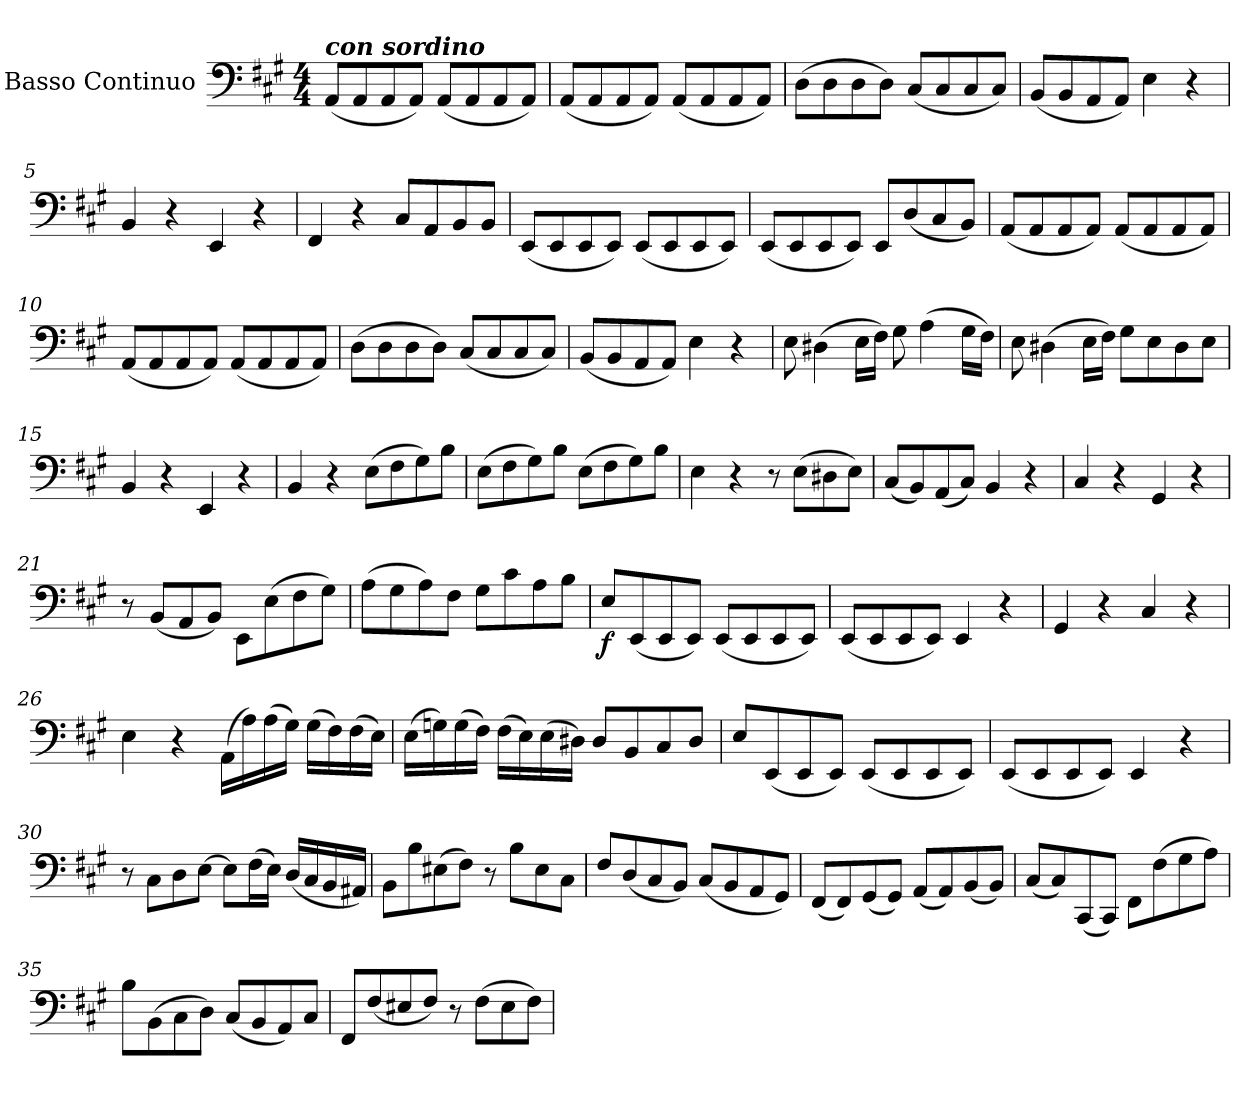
**kern	**dynam
*part1	*part1
*staff1	*staff1
*I"Basso Continuo	*
*I'B. C.	*
*clefF4	*
*k[f#c#g#]	*
*M4/4	*
=1	=1
!LO:TX:a:Bi:t=con sordino	!
(8AA/L	.
8AA/	.
8AA/	.
8AA/J)	.
(8AA/L	.
8AA/	.
8AA/	.
8AA/J)	.
=2	=2
(8AA/L	.
8AA/	.
8AA/	.
8AA/J)	.
(8AA/L	.
8AA/	.
8AA/	.
8AA/J)	.
=3	=3
(8D\L	.
8D\	.
8D\	.
8D\J)	.
(8C#/L	.
8C#/	.
8C#/	.
8C#/J)	.
!!LO:LB:g=z
=4	=4
(8BB/L	.
8BB/	.
8AA/	.
8AA/J)	.
4E\	.
4r	.
=5	=5
4BB/	.
4r	.
4EE/	.
4r	.
=6	=6
4FF#/	.
4r	.
8C#/L	.
8AA/	.
8BB/	.
8BB/J	.
!!LO:LB:g=z
=7	=7
(8EE/L	.
8EE/	.
8EE/	.
8EE/J)	.
(8EE/L	.
8EE/	.
8EE/	.
8EE/J)	.
=8	=8
(8EE/L	.
8EE/	.
8EE/	.
8EE/J)	.
8EE/L	.
(8D/	.
8C#/	.
8BB/J)	.
=9	=9
(8AA/L	.
8AA/	.
8AA/	.
8AA/J)	.
(8AA/L	.
8AA/	.
8AA/	.
8AA/J)	.
!!LO:LB:g=z
=10	=10
(8AA/L	.
8AA/	.
8AA/	.
8AA/J)	.
(8AA/L	.
8AA/	.
8AA/	.
8AA/J)	.
!!LO:LB:g=z
=11	=11
(8D\L	.
8D\	.
8D\	.
8D\J)	.
(8C#/L	.
8C#/	.
8C#/	.
8C#/J)	.
=12	=12
(8BB/L	.
8BB/	.
8AA/	.
8AA/J)	.
4E\	.
4r	.
=13	=13
8E\	.
(4D#X\	.
16E\LL	.
16F#\JJ)	.
8G#\	.
(4A\	.
16G#\LL	.
16F#\JJ)	.
!!LO:LB:g=z
=14	=14
8E\	.
(4D#X\	.
16E\LL	.
16F#\JJ)	.
8G#\L	.
8E\	.
8D#\	.
8E\J	.
=15	=15
4BB/	.
4r	.
4EE/	.
4r	.
=16	=16
4BB/	.
4r	.
(8E\L	.
8F#\	.
8G#\)	.
8B\J	.
!!LO:LB:g=z
=17	=17
(8E\L	.
8F#\	.
8G#\)	.
8B\J	.
(8E\L	.
8F#\	.
8G#\)	.
8B\J	.
=18	=18
4E\	.
4r	.
8r	.
(8E\L	.
8D#X\	.
8E\J)	.
=19	=19
(8C#/L	.
8BB/)	.
(8AA/	.
8C#/J)	.
4BB/	.
4r	.
!!LO:LB:g=z
=20	=20
4C#/	.
4r	.
4GG#/	.
4r	.
=21	=21
8r	.
(8BB/L	.
8AA/	.
8BB/J)	.
8EE\L	.
(8E\	.
8F#\	.
8G#\J)	.
=22	=22
(8A\L	.
8G#\	.
8A\)	.
8F#\J	.
8G#\L	.
8c#\	.
8A\	.
8B\J	.
!!LO:LB:g=z
=23	=23
!	!LO:DY:b
8E/L	f
(8EE/	.
8EE/	.
8EE/J)	.
(8EE/L	.
8EE/	.
8EE/	.
8EE/J)	.
=24	=24
(8EE/L	.
8EE/	.
8EE/	.
8EE/J)	.
4EE/	.
4r	.
=25	=25
4GG#/	.
4r	.
4C#/	.
4r	.
!!LO:LB:g=z
=26	=26
4E\	.
4r	.
(16AA\LL	.
16A\)	.
(16A\	.
16G#\JJ)	.
(16G#\LL	.
16F#\)	.
(16F#\	.
16E\JJ)	.
=27	=27
(16E\LL	.
16Gn\)	.
(16G\	.
16F#\JJ)	.
(16F#\LL	.
16E\)	.
(16E\	.
16D#X\JJ)	.
8D#/L	.
8BB/	.
8C#/	.
8D#/J	.
=28	=28
8E/L	.
(8EE/	.
8EE/	.
8EE/J)	.
(8EE/L	.
8EE/	.
8EE/	.
8EE/J)	.
!!LO:LB:g=z
=29	=29
(8EE/L	.
8EE/	.
8EE/	.
8EE/J)	.
4EE/	.
4r	.
=30	=30
8r	.
8C#\L	.
8D\	.
[8E\J	.
8E\L]	.
(16F#\L	.
16E\JJ)	.
(16D/LL	.
16C#/	.
16BB/	.
16AA#X/JJ)	.
=31	=31
8BB\L	.
8B\	.
(8E#X\	.
8F#\J)	.
8r	.
8B\L	.
8E#\	.
8C#\J	.
!!LO:LB:g=z
=32	=32
8F#/L	.
(8D/	.
8C#/	.
8BB/J)	.
(8C#/L	.
8BB/	.
8AA/	.
8GG#/J)	.
=33	=33
(8FF#/L	.
8FF#/)	.
(8GG#/	.
8GG#/J)	.
(8AA/L	.
8AA/)	.
(8BB/	.
8BB/J)	.
=34	=34
(8C#/L	.
8C#/)	.
(8CC#/	.
8CC#/J)	.
8FF#\L	.
(8F#\	.
8G#\	.
8A\J)	.
!!LO:PB:g=z
=35	=35
8B\L	.
(8BB\	.
8C#\	.
8D\J)	.
(8C#/L	.
8BB/	.
8AA/)	.
8C#/J	.
=36	=36
8FF#/L	.
(8F#/	.
8E#X/	.
8F#/J)	.
8r	.
(8F#\L	.
8E#\	.
8F#\J)	.
=	=
*-	*-
